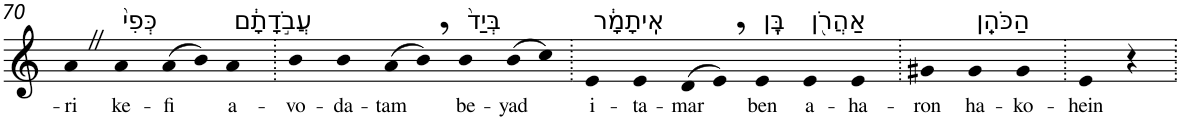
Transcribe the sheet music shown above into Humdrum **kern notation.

**kern	**text
*part1	*part1
*staff1	*staff1
*I"Piano	*
*I'Pno	*
!!LO:PB:g=z
*clefG2	*
*k[]	*
=70	=70
!	!LO:LY:b
4aZ	-ri
!LO:TX:a:t=כְּפִי֙	!
!	!LO:LY:b
4a	ke-
!	!LO:LY:b
(>8a	-fi
8b)	.
!LO:TX:a:t=עֲבֹ֣דָתָ֔ם	!
!	!LO:LY:b
4a	a-
=71.	=71.
!	!LO:LY:b
4b	-vo-
!	!LO:LY:b
4b	-da-
!	!LO:LY:b
(>8a	-tam
8b,)	.
!LO:TX:a:t=בְּיַד֙	!
!	!LO:LY:b
4b	be-
!	!LO:LY:b
(>8b	-yad
8cc)	.
=72.	=72.
!LO:TX:a:t=אִֽיתָמָ֔ר	!
!	!LO:LY:b
4e	i-
!	!LO:LY:b
4e	-ta-
!	!LO:LY:b
(>8d	-mar
8e,)	.
!LO:TX:a:t=בֶּֽן	!
!	!LO:LY:b
4e	ben
!LO:TX:a:t=אַהֲרֹ֖ן	!
!	!LO:LY:b
4e	a-
!	!LO:LY:b
4e	-ha-
=73.	=73.
!	!LO:LY:b
4g#X	-ron
!LO:TX:a:t=הַכֹּהֵֽן	!
!	!LO:LY:b
4g#	ha-
!	!LO:LY:b
4g#	-ko-
=74.	=74.
!	!LO:LY:b
4e	-hein
4r	.
=.	=.
*-	*-
